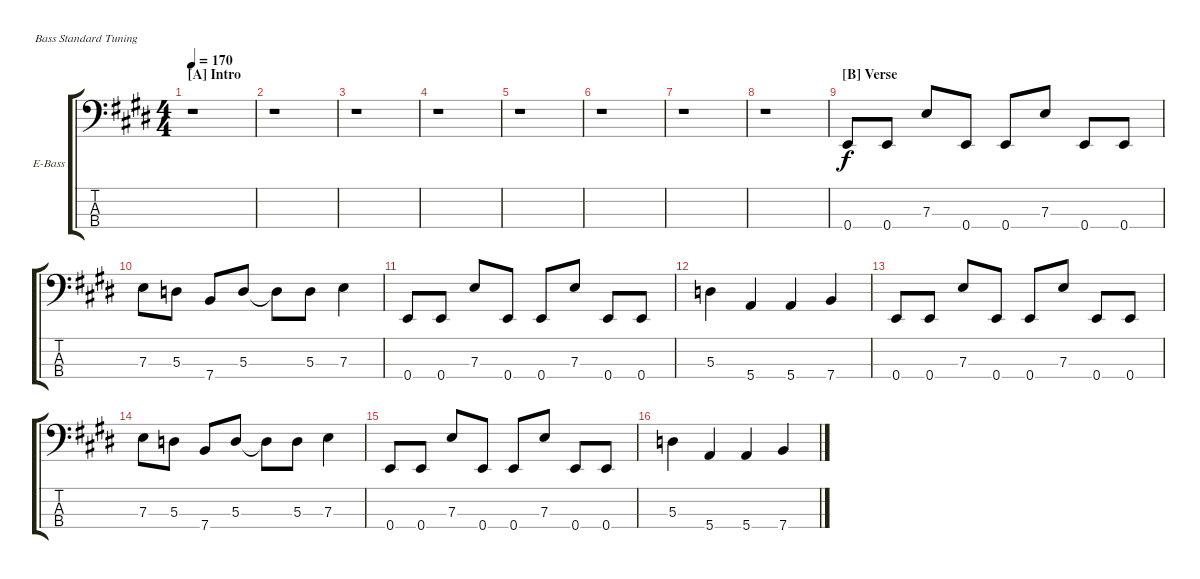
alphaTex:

\bracketExtendMode groupsimilarinstruments
\firstSystemTrackNameOrientation horizontal
\otherSystemsTrackNameOrientation horizontal
\track ("Bass" "E-Bass") {instrument electricbasspick}
\staff {score tabs}
\tuning (G2 D2 A1 E1)
\ts (4 4)
\section ("A" "Intro")
\tempo 170
\clef f4
\scale
1.10845
\ks e
r.1{dy f instrument electricbasspick} |
\scale
0.891551 r.1 |
\scale
1.07818 r.1 |
\scale
0.921816 r.1 |
\scale
1.07818 r.1 |
\scale
0.921816 r.1 |
\scale
1.07818 r.1 |
\scale
0.921816 r.1 |
\section ("B" "Verse")
\scale
1.07818 0.4.8 0.4.8 7.3.8 0.4.8 0.4.8 7.3.8 0.4.8 0.4.8 |
\scale
0.921816 7.3.8 5.3.8 7.4.8 5.3.8 5.3{t}.8 5.3.8 7.3.4 |
\scale
1.07818 0.4.8 0.4.8 7.3.8 0.4.8 0.4.8 7.3.8 0.4.8 0.4.8 |
\scale
0.921816 5.3.4 5.4.4 5.4.4 7.4.4 |
\scale
1.07818 0.4.8 0.4.8 7.3.8 0.4.8 0.4.8 7.3.8 0.4.8 0.4.8 |
\scale
0.921816 7.3.8 5.3.8 7.4.8 5.3.8 5.3{t}.8 5.3.8 7.3.4 |
\scale
1.07818 0.4.8 0.4.8 7.3.8 0.4.8 0.4.8 7.3.8 0.4.8 0.4.8 |
\scale
0.921816 5.3.4 5.4.4 5.4.4 7.4.4
